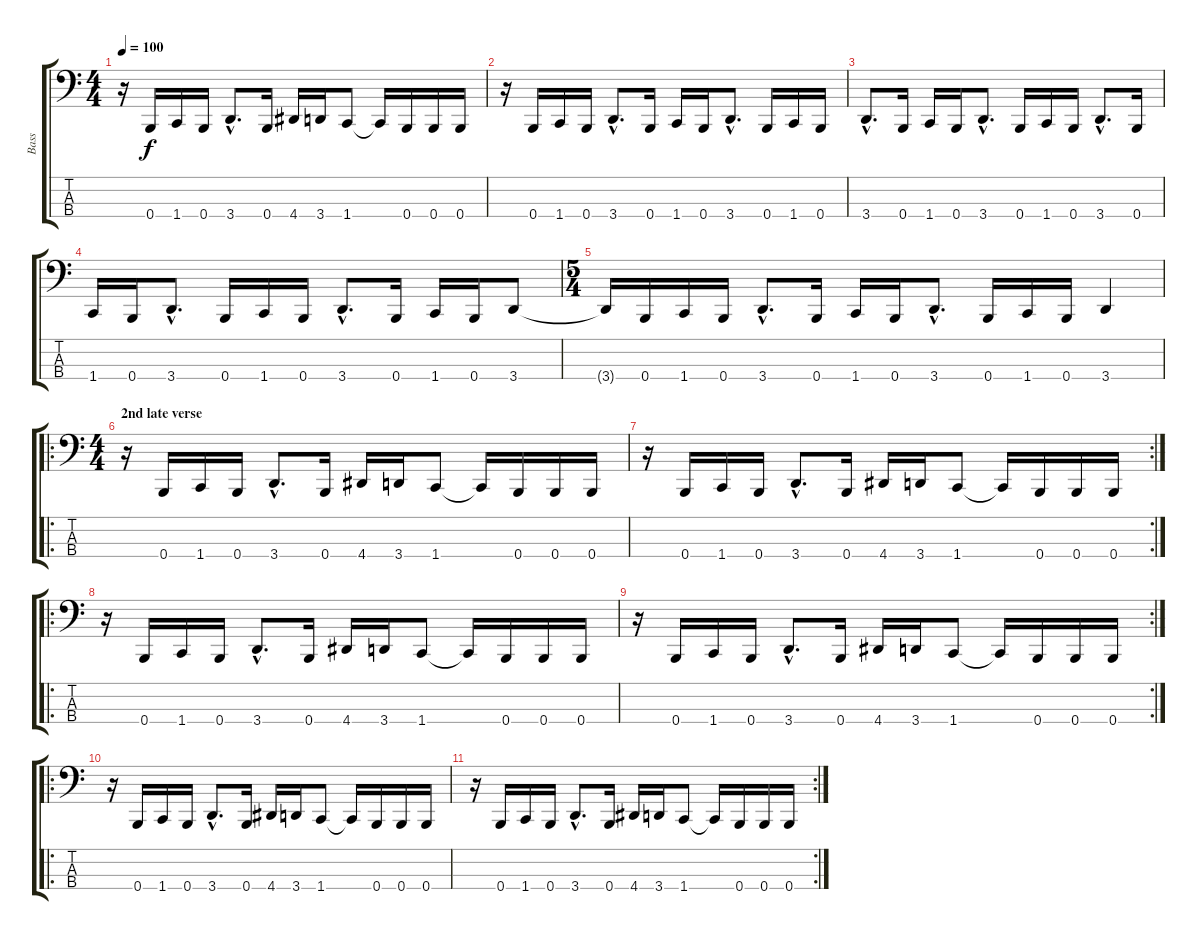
\track ("Bass" "Bass") {instrument electricbasspick}
\staff {score tabs}
\tuning (E2 B1 Gb1 B0) {hide}
\ts (4 4)
\tempo 100
\clef f4
\ks c
r.16{dy f} 0.4.16 1.4.16 0.4.16 3.4{hac}.8{d} 0.4.16 4.4.16 3.4.16 1.4.8 1.4{t}.16 0.4.16 0.4.16 0.4.16 |
r.16 0.4.16 1.4.16 0.4.16 3.4{hac}.8{d} 0.4.16 1.4.16 0.4.16 3.4{hac}.8{d} 0.4.16 1.4.16 0.4.16 |
3.4{hac}.8{d} 0.4.16 1.4.16 0.4.16 3.4{hac}.8{d} 0.4.16 1.4.16 0.4.16 3.4{hac}.8{d} 0.4.16 |
1.4.16 0.4.16 3.4{hac}.8{d} 0.4.16 1.4.16 0.4.16 3.4{hac}.8{d} 0.4.16 1.4.16 0.4.16 3.4.8 |
\ts (5 4)
3.4{t}.16 0.4.16 1.4.16 0.4.16 3.4{hac}.8{d} 0.4.16 1.4.16 0.4.16 3.4{hac}.8{d} 0.4.16 1.4.16 0.4.16 3.4.4 |
\ro
\ts (4 4)
\section ("" "2nd late verse")
r.16 0.4.16 1.4.16 0.4.16 3.4{hac}.8{d} 0.4.16 4.4.16 3.4.16 1.4.8 1.4{t}.16 0.4.16 0.4.16 0.4.16 |
\rc 2
r.16 0.4.16 1.4.16 0.4.16 3.4{hac}.8{d} 0.4.16 4.4.16 3.4.16 1.4.8 1.4{t}.16 0.4.16 0.4.16 0.4.16 |
\ro
r.16 0.4.16 1.4.16 0.4.16 3.4{hac}.8{d} 0.4.16 4.4.16 3.4.16 1.4.8 1.4{t}.16 0.4.16 0.4.16 0.4.16 |
\rc 2
r.16 0.4.16 1.4.16 0.4.16 3.4{hac}.8{d} 0.4.16 4.4.16 3.4.16 1.4.8 1.4{t}.16 0.4.16 0.4.16 0.4.16 |
\ro
r.16 0.4.16 1.4.16 0.4.16 3.4{hac}.8{d} 0.4.16 4.4.16 3.4.16 1.4.8 1.4{t}.16 0.4.16 0.4.16 0.4.16 |
\rc 2
r.16 0.4.16 1.4.16 0.4.16 3.4{hac}.8{d} 0.4.16 4.4.16 3.4.16 1.4.8 1.4{t}.16 0.4.16 0.4.16 0.4.16
